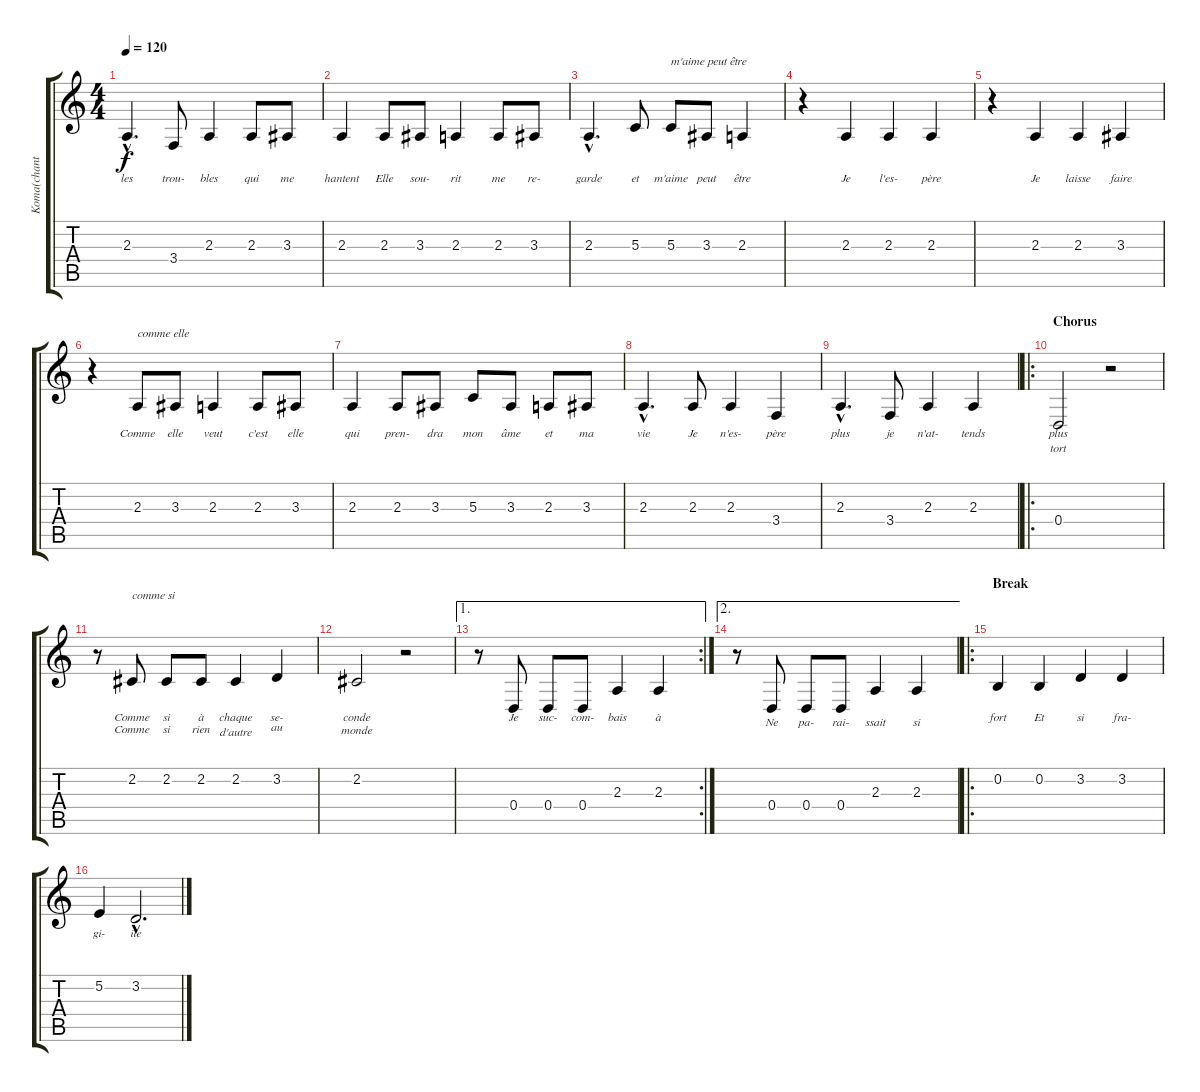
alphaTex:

\track ("Koma(chant)" "Koma(chant") {instrument violin}
\staff {score tabs}
\tuning (E4 B3 G3 D3 A2 E2) {hide}
\ts (4 4)
\tempo 120
\clef g2
\ks c
2.3{hac}.4{d lyrics (0 "les") lyrics (1 "") lyrics (2 "") lyrics (3 "") lyrics (4 "") dy f} 3.4.8{lyrics (0 "trou-") lyrics (1 "") lyrics (2 "") lyrics (3 "") lyrics (4 "")} 2.3.4{lyrics (0 "bles") lyrics (1 "") lyrics (2 "") lyrics (3 "") lyrics (4 "")} 2.3.8{lyrics (0 "qui") lyrics (1 "") lyrics (2 "") lyrics (3 "") lyrics (4 "")} 3.3.8{lyrics (0 "me") lyrics (1 "") lyrics (2 "") lyrics (3 "") lyrics (4 "")} |
2.3.4{lyrics (0 "hantent") lyrics (1 "") lyrics (2 "") lyrics (3 "") lyrics (4 "")} 2.3.8{lyrics (0 "Elle") lyrics (1 "") lyrics (2 "") lyrics (3 "") lyrics (4 "")} 3.3.8{lyrics (0 "sou-") lyrics (1 "") lyrics (2 "") lyrics (3 "") lyrics (4 "")} 2.3.4{lyrics (0 "rit") lyrics (1 "") lyrics (2 "") lyrics (3 "") lyrics (4 "")} 2.3.8{lyrics (0 "me") lyrics (1 "") lyrics (2 "") lyrics (3 "") lyrics (4 "")} 3.3.8{lyrics (0 "re-") lyrics (1 "") lyrics (2 "") lyrics (3 "") lyrics (4 "")} |
2.3{hac}.4{d lyrics (0 "garde") lyrics (1 "") lyrics (2 "") lyrics (3 "") lyrics (4 "")} 5.3.8{lyrics (0 "et") lyrics (1 "") lyrics (2 "") lyrics (3 "") lyrics (4 "")} 5.3.8{txt "m'aime peut être" lyrics (0 "m'aime") lyrics (1 "") lyrics (2 "") lyrics (3 "") lyrics (4 "")} 3.3.8{lyrics (0 "peut") lyrics (1 "") lyrics (2 "") lyrics (3 "") lyrics (4 "")} 2.3.4{lyrics (0 "être") lyrics (1 "") lyrics (2 "") lyrics (3 "") lyrics (4 "")} |
r.4 2.3.4{lyrics (0 "Je") lyrics (1 "") lyrics (2 "") lyrics (3 "") lyrics (4 "")} 2.3.4{lyrics (0 "l'es-") lyrics (1 "") lyrics (2 "") lyrics (3 "") lyrics (4 "")} 2.3.4{lyrics (0 "père") lyrics (1 "") lyrics (2 "") lyrics (3 "") lyrics (4 "")} |
r.4 2.3.4{lyrics (0 "Je") lyrics (1 "") lyrics (2 "") lyrics (3 "") lyrics (4 "")} 2.3.4{lyrics (0 "laisse") lyrics (1 "") lyrics (2 "") lyrics (3 "") lyrics (4 "")} 3.3.4{lyrics (0 "faire") lyrics (1 "") lyrics (2 "") lyrics (3 "") lyrics (4 "")} |
r.4 2.3.8{txt "comme elle" lyrics (0 "Comme") lyrics (1 "") lyrics (2 "") lyrics (3 "") lyrics (4 "")} 3.3.8{lyrics (0 "elle") lyrics (1 "") lyrics (2 "") lyrics (3 "") lyrics (4 "")} 2.3.4{lyrics (0 "veut") lyrics (1 "") lyrics (2 "") lyrics (3 "") lyrics (4 "")} 2.3.8{lyrics (0 "c'est") lyrics (1 "") lyrics (2 "") lyrics (3 "") lyrics (4 "")} 3.3.8{lyrics (0 "elle") lyrics (1 "") lyrics (2 "") lyrics (3 "") lyrics (4 "")} |
2.3.4{lyrics (0 "qui") lyrics (1 "") lyrics (2 "") lyrics (3 "") lyrics (4 "")} 2.3.8{lyrics (0 "pren-") lyrics (1 "") lyrics (2 "") lyrics (3 "") lyrics (4 "")} 3.3.8{lyrics (0 "dra") lyrics (1 "") lyrics (2 "") lyrics (3 "") lyrics (4 "")} 5.3.8{lyrics (0 "mon") lyrics (1 "") lyrics (2 "") lyrics (3 "") lyrics (4 "")} 3.3.8{lyrics (0 "âme") lyrics (1 "") lyrics (2 "") lyrics (3 "") lyrics (4 "")} 2.3.8{lyrics (0 "et") lyrics (1 "") lyrics (2 "") lyrics (3 "") lyrics (4 "")} 3.3.8{lyrics (0 "ma") lyrics (1 "") lyrics (2 "") lyrics (3 "") lyrics (4 "")} |
2.3{hac}.4{d lyrics (0 "vie") lyrics (1 "") lyrics (2 "") lyrics (3 "") lyrics (4 "")} 2.3.8{lyrics (0 "Je") lyrics (1 "") lyrics (2 "") lyrics (3 "") lyrics (4 "")} 2.3.4{lyrics (0 "n'es-") lyrics (1 "") lyrics (2 "") lyrics (3 "") lyrics (4 "")} 3.4.4{lyrics (0 "père") lyrics (1 "") lyrics (2 "") lyrics (3 "") lyrics (4 "")} |
2.3{hac}.4{d lyrics (0 "plus") lyrics (1 "") lyrics (2 "") lyrics (3 "") lyrics (4 "")} 3.4.8{lyrics (0 "je") lyrics (1 "") lyrics (2 "") lyrics (3 "") lyrics (4 "")} 2.3.4{lyrics (0 "n'at-") lyrics (1 "") lyrics (2 "") lyrics (3 "") lyrics (4 "")} 2.3.4{lyrics (0 "tends") lyrics (1 "") lyrics (2 "") lyrics (3 "") lyrics (4 "")} |
\ro
\section ("" "Chorus")
0.4.2{lyrics (0 "plus") lyrics (1 "tort") lyrics (2 "") lyrics (3 "") lyrics (4 "")} r.2 |
r.8 2.2.8{txt "comme si" lyrics (0 "Comme") lyrics (1 "Comme") lyrics (2 "") lyrics (3 "") lyrics (4 "")} 2.2.8{lyrics (0 "si") lyrics (1 "si") lyrics (2 "") lyrics (3 "") lyrics (4 "")} 2.2.8{lyrics (0 "à") lyrics (1 "rien") lyrics (2 "") lyrics (3 "") lyrics (4 "")} 2.2.4{lyrics (0 "chaque") lyrics (1 "d'autre") lyrics (2 "") lyrics (3 "") lyrics (4 "")} 3.2.4{lyrics (0 "se-") lyrics (1 "au") lyrics (2 "") lyrics (3 "") lyrics (4 "")} |
2.2.2{lyrics (0 "conde") lyrics (1 "monde") lyrics (2 "") lyrics (3 "") lyrics (4 "")} r.2 |
\ae 1
\rc 2
r.8 0.4.8{lyrics (0 "Je") lyrics (1 "") lyrics (2 "") lyrics (3 "") lyrics (4 "")} 0.4.8{lyrics (0 "suc-") lyrics (1 "") lyrics (2 "") lyrics (3 "") lyrics (4 "")} 0.4.8{lyrics (0 "com-") lyrics (1 "") lyrics (2 "") lyrics (3 "") lyrics (4 "")} 2.3.4{lyrics (0 "bais") lyrics (1 "") lyrics (2 "") lyrics (3 "") lyrics (4 "")} 2.3.4{lyrics (0 "à") lyrics (1 "") lyrics (2 "") lyrics (3 "") lyrics (4 "")} |
\ae 2
r.8 0.4.8{lyrics (0 "") lyrics (1 "Ne") lyrics (2 "") lyrics (3 "") lyrics (4 "")} 0.4.8{lyrics (0 "") lyrics (1 "pa-") lyrics (2 "") lyrics (3 "") lyrics (4 "")} 0.4.8{lyrics (0 "") lyrics (1 "rai-") lyrics (2 "") lyrics (3 "") lyrics (4 "")} 2.3.4{lyrics (0 "") lyrics (1 "ssait") lyrics (2 "") lyrics (3 "") lyrics (4 "")} 2.3.4{lyrics (0 "") lyrics (1 "si") lyrics (2 "") lyrics (3 "") lyrics (4 "")} |
\ro
\section ("" "Break")
0.2.4{lyrics (0 "fort") lyrics (1 "") lyrics (2 "") lyrics (3 "") lyrics (4 "")} 0.2.4{lyrics (0 "Et") lyrics (1 "") lyrics (2 "") lyrics (3 "") lyrics (4 "") volume 11} 3.2.4{lyrics (0 "si") lyrics (1 "") lyrics (2 "") lyrics (3 "") lyrics (4 "")} 3.2.4{lyrics (0 "fra-") lyrics (1 "") lyrics (2 "") lyrics (3 "") lyrics (4 "")} |
5.2.4{lyrics (0 "gi-") lyrics (1 "") lyrics (2 "") lyrics (3 "") lyrics (4 "")} 3.2{hac}.2{d lyrics (0 "ile") lyrics (1 "") lyrics (2 "") lyrics (3 "") lyrics (4 "")}
